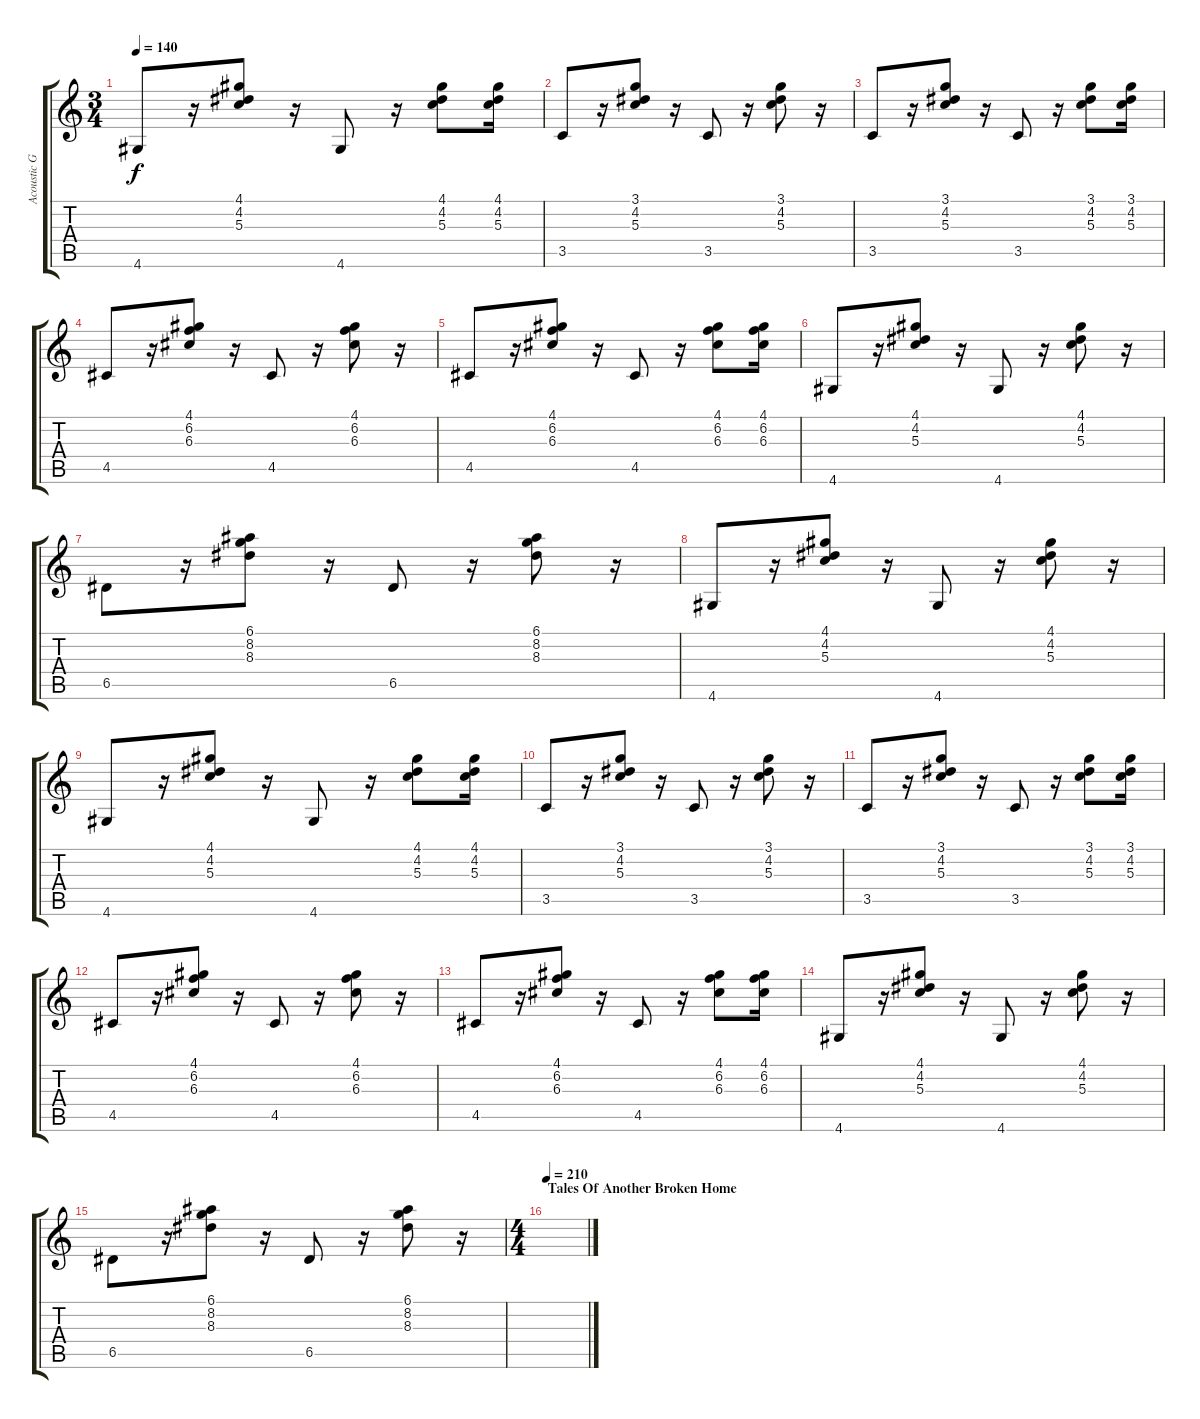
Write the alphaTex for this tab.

\track ("Acoustic Guitar" "Acoustic G") {instrument acousticguitarsteel}
\staff {score tabs}
\tuning (E4 B3 G3 D3 A2 E2) {hide}
\ts (3 4)
\tempo 140
\clef g2
\ks c
4.6.8{dy f} r.16 (4.1 4.2 5.3).8 r.16 4.6.8 r.16 (4.1 4.2 5.3).8 (4.1 4.2 5.3).16 |
3.5.8 r.16 (3.1 4.2 5.3).8 r.16 3.5.8 r.16 (3.1 4.2 5.3).8 r.16 |
3.5.8 r.16 (3.1 4.2 5.3).8 r.16 3.5.8 r.16 (3.1 4.2 5.3).8 (3.1 4.2 5.3).16 |
4.5.8 r.16 (4.1 6.2 6.3).8 r.16 4.5.8 r.16 (4.1 6.2 6.3).8 r.16 |
4.5.8 r.16 (4.1 6.2 6.3).8 r.16 4.5.8 r.16 (4.1 6.2 6.3).8 (4.1 6.2 6.3).16 |
4.6.8 r.16 (4.1 4.2 5.3).8 r.16 4.6.8 r.16 (4.1 4.2 5.3).8 r.16 |
6.5.8 r.16 (6.1 8.2 8.3).8 r.16 6.5.8 r.16 (6.1 8.2 8.3).8 r.16 |
4.6.8 r.16 (4.1 4.2 5.3).8 r.16 4.6.8 r.16 (4.1 4.2 5.3).8 r.16 |
4.6.8 r.16 (4.1 4.2 5.3).8 r.16 4.6.8 r.16 (4.1 4.2 5.3).8 (4.1 4.2 5.3).16 |
3.5.8 r.16 (3.1 4.2 5.3).8 r.16 3.5.8 r.16 (3.1 4.2 5.3).8 r.16 |
3.5.8 r.16 (3.1 4.2 5.3).8 r.16 3.5.8 r.16 (3.1 4.2 5.3).8 (3.1 4.2 5.3).16 |
4.5.8 r.16 (4.1 6.2 6.3).8 r.16 4.5.8 r.16 (4.1 6.2 6.3).8 r.16 |
4.5.8 r.16 (4.1 6.2 6.3).8 r.16 4.5.8 r.16 (4.1 6.2 6.3).8 (4.1 6.2 6.3).16 |
4.6.8 r.16 (4.1 4.2 5.3).8 r.16 4.6.8 r.16 (4.1 4.2 5.3).8 r.16 |
6.5.8 r.16 (6.1 8.2 8.3).8 r.16 6.5.8 r.16 (6.1 8.2 8.3).8 r.16 |
\ts (4 4)
\section ("" "Tales Of Another Broken Home")
\tempo 210
